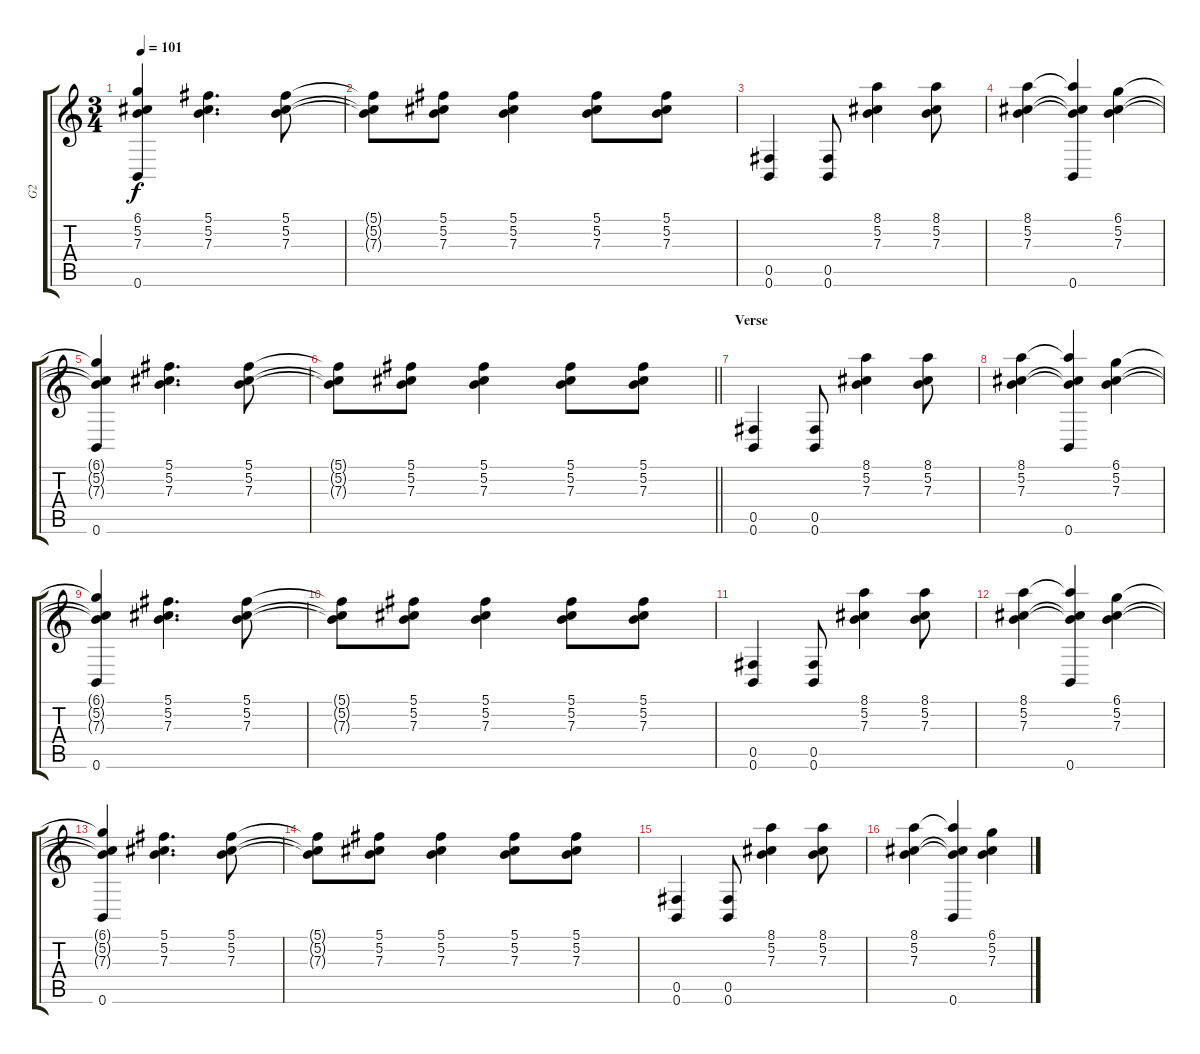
\track ("G2" "G2") {instrument distortionguitar}
\staff {score tabs}
\tuning (Db4 Ab3 E3 B2 Gb2 B1) {hide}
\ts (3 4)
\tempo 101
\clef g2
\ks c
(6.1{t} 5.2{t} 7.3{t} 0.6).4{dy f} (5.1 5.2 7.3).4{d} (5.1 5.2 7.3).8 |
(5.1{t} 5.2{t} 7.3{t}).8 (5.1 5.2 7.3).8 (5.1 5.2 7.3).4 (5.1 5.2 7.3).8 (5.1 5.2 7.3).8 |
(0.5 0.6).4 (0.5 0.6).8 (8.1 5.2 7.3).4 (8.1 5.2 7.3).8 |
(8.1 5.2 7.3).4 (8.1{t} 5.2{t} 7.3{t} 0.6).4 (6.1 5.2 7.3).4 |
(6.1{t} 5.2{t} 7.3{t} 0.6).4 (5.1 5.2 7.3).4{d} (5.1 5.2 7.3).8 |
\barLineRight lightlight
(5.1{t} 5.2{t} 7.3{t}).8 (5.1 5.2 7.3).8 (5.1 5.2 7.3).4 (5.1 5.2 7.3).8 (5.1 5.2 7.3).8 |
\section ("" "Verse ")
(0.5 0.6).4 (0.5 0.6).8 (8.1 5.2 7.3).4 (8.1 5.2 7.3).8 |
(8.1 5.2 7.3).4 (8.1{t} 5.2{t} 7.3{t} 0.6).4 (6.1 5.2 7.3).4 |
(6.1{t} 5.2{t} 7.3{t} 0.6).4 (5.1 5.2 7.3).4{d} (5.1 5.2 7.3).8 |
(5.1{t} 5.2{t} 7.3{t}).8 (5.1 5.2 7.3).8 (5.1 5.2 7.3).4 (5.1 5.2 7.3).8 (5.1 5.2 7.3).8 |
(0.5 0.6).4 (0.5 0.6).8 (8.1 5.2 7.3).4 (8.1 5.2 7.3).8 |
(8.1 5.2 7.3).4 (8.1{t} 5.2{t} 7.3{t} 0.6).4 (6.1 5.2 7.3).4 |
(6.1{t} 5.2{t} 7.3{t} 0.6).4 (5.1 5.2 7.3).4{d} (5.1 5.2 7.3).8 |
(5.1{t} 5.2{t} 7.3{t}).8 (5.1 5.2 7.3).8 (5.1 5.2 7.3).4 (5.1 5.2 7.3).8 (5.1 5.2 7.3).8 |
(0.5 0.6).4 (0.5 0.6).8 (8.1 5.2 7.3).4 (8.1 5.2 7.3).8 |
(8.1 5.2 7.3).4 (8.1{t} 5.2{t} 7.3{t} 0.6).4 (6.1 5.2 7.3).4
